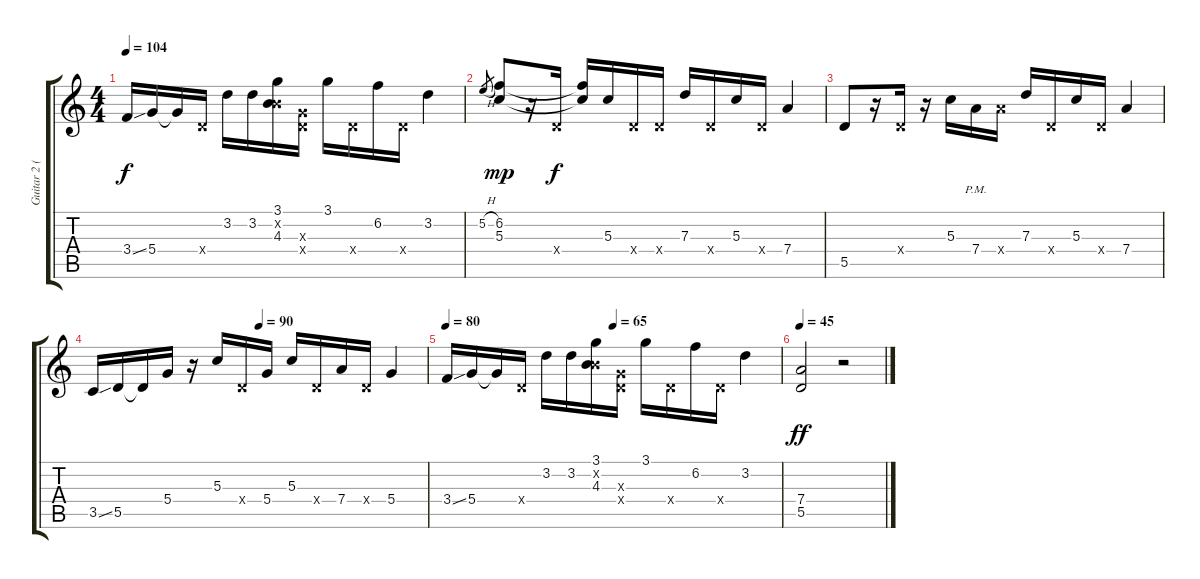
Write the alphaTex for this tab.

\track ("Guitar 2 (Mark Knopfler)" "Guitar 2 (") {instrument electricguitarjazz}
\staff {score tabs}
\tuning (E4 B3 G3 D3 A2 E2) {hide}
\ts (4 4)
\tempo 104
\clef g2
\ks c
3.4{ss}.16{dy f} 5.4.16 5.4{t}.16 0.4{x}.16 3.2.16 3.2.16 (3.1 0.2{x} 4.3).16 (0.3{x} 0.4{x}).16 3.1.16 0.4{x}.16 6.2.16 0.4{x}.16 3.2.4 |
5.2{h}.8{gr} (6.2 5.3).8{dy mp} r.16 0.4{x}.16{dy f} (6.2{t} 5.3{t}).16 5.3.16 0.4{x}.16 0.4{x}.16 7.3.16 0.4{x}.16 5.3.16 0.4{x}.16 7.4.4 |
5.5.8 r.16 0.4{x}.16 r.16 5.3.16 7.4{pm}.16 7.4{x}.16 7.3.16 0.4{x}.16 5.3.16 0.4{x}.16 7.4.4 |
\tempo (90 0.5)
3.5{ss}.16 5.5.16 5.5{t}.16 5.4.16 r.16 5.3.16 0.4{x}.16 5.4.16 5.3.16 0.4{x}.16 7.4.16 0.4{x}.16 5.4.4 |
\tempo 80
\tempo (65 0.5)
3.4{ss}.16 5.4.16 5.4{t}.16 0.4{x}.16 3.2.16 3.2.16 (3.1 0.2{x} 4.3).16 (0.3{x} 0.4{x}).16 3.1.16 0.4{x}.16 6.2.16 0.4{x}.16 3.2.4 |
\tempo 45
(7.4 5.5).2{dy ff} r.2
